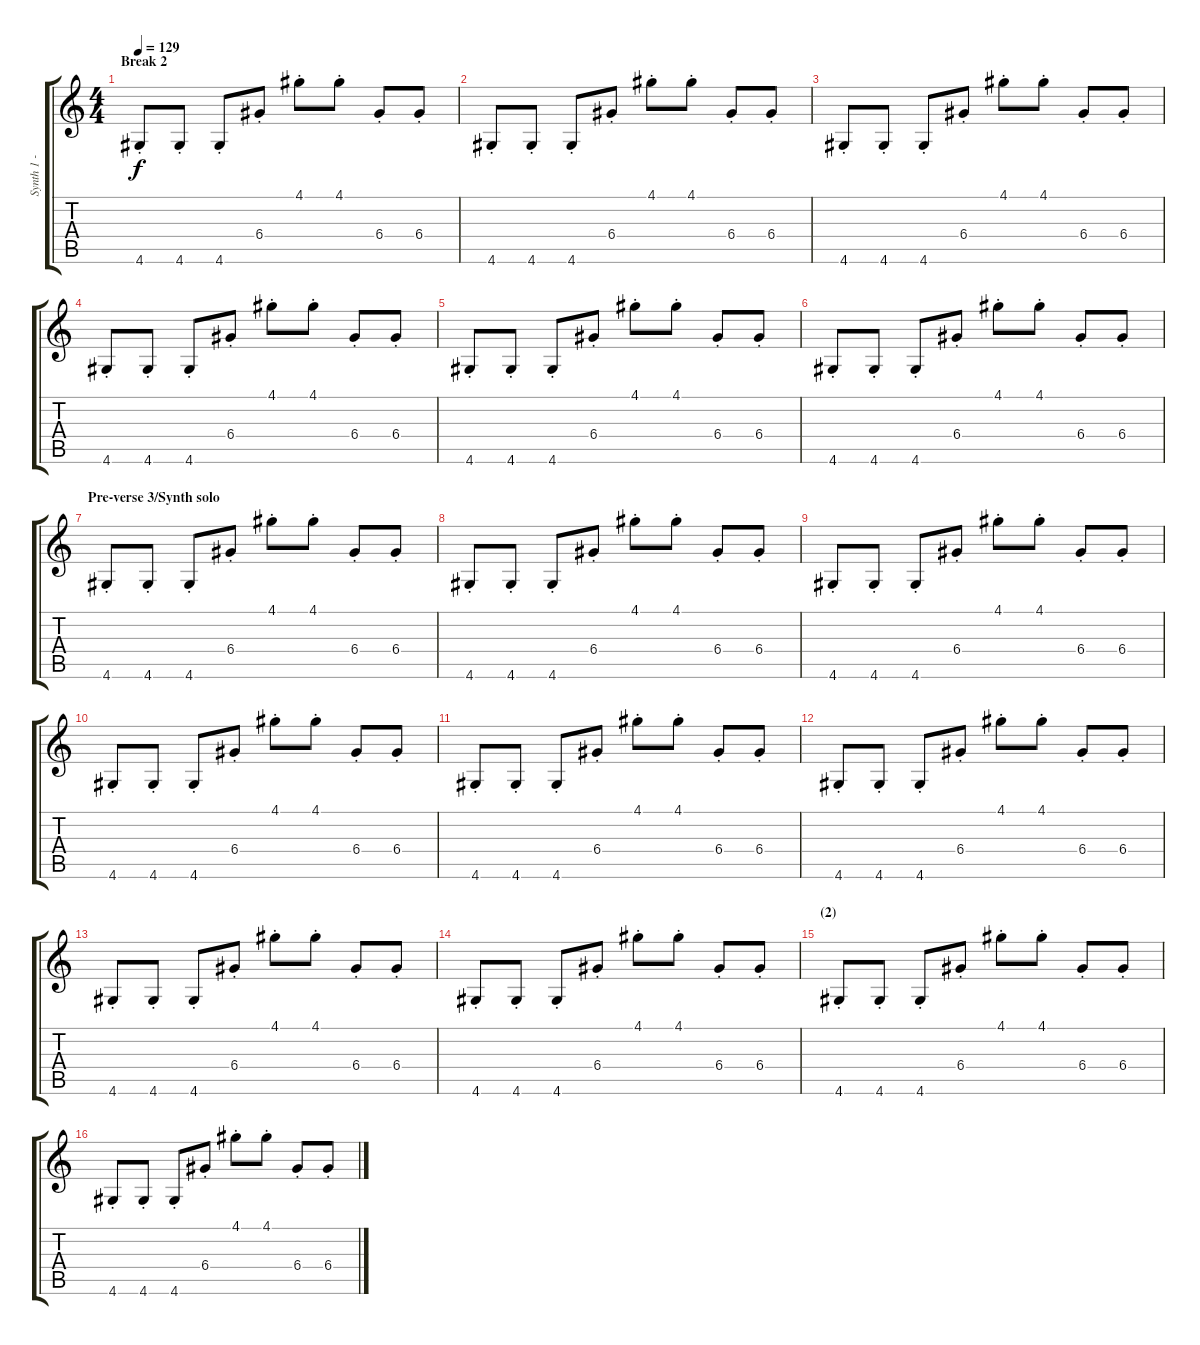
\track ("Synth 1 - G# beep" "Synth 1 - ") {instrument synthbass1}
\staff {score tabs}
\tuning (E4 B3 G3 D3 A2 E2) {hide}
\ts (4 4)
\section ("" "Break 2")
\tempo 129
\clef g2
\ks c
4.6{st}.8{dy f} 4.6{st}.8 4.6{st}.8 6.4{st}.8 4.1{st}.8 4.1{st}.8 6.4{st}.8 6.4{st}.8 |
4.6{st}.8 4.6{st}.8 4.6{st}.8 6.4{st}.8 4.1{st}.8 4.1{st}.8 6.4{st}.8 6.4{st}.8 |
4.6{st}.8 4.6{st}.8 4.6{st}.8 6.4{st}.8 4.1{st}.8 4.1{st}.8 6.4{st}.8 6.4{st}.8 |
4.6{st}.8 4.6{st}.8 4.6{st}.8 6.4{st}.8 4.1{st}.8 4.1{st}.8 6.4{st}.8 6.4{st}.8 |
4.6{st}.8 4.6{st}.8 4.6{st}.8 6.4{st}.8 4.1{st}.8 4.1{st}.8 6.4{st}.8 6.4{st}.8 |
4.6{st}.8 4.6{st}.8 4.6{st}.8 6.4{st}.8 4.1{st}.8 4.1{st}.8 6.4{st}.8 6.4{st}.8 |
\section ("" "Pre-verse 3/Synth solo")
4.6{st}.8 4.6{st}.8 4.6{st}.8 6.4{st}.8 4.1{st}.8 4.1{st}.8 6.4{st}.8 6.4{st}.8 |
4.6{st}.8 4.6{st}.8 4.6{st}.8 6.4{st}.8 4.1{st}.8 4.1{st}.8 6.4{st}.8 6.4{st}.8 |
4.6{st}.8 4.6{st}.8 4.6{st}.8 6.4{st}.8 4.1{st}.8 4.1{st}.8 6.4{st}.8 6.4{st}.8 |
4.6{st}.8 4.6{st}.8 4.6{st}.8 6.4{st}.8 4.1{st}.8 4.1{st}.8 6.4{st}.8 6.4{st}.8 |
4.6{st}.8 4.6{st}.8 4.6{st}.8 6.4{st}.8 4.1{st}.8 4.1{st}.8 6.4{st}.8 6.4{st}.8 |
4.6{st}.8 4.6{st}.8 4.6{st}.8 6.4{st}.8 4.1{st}.8 4.1{st}.8 6.4{st}.8 6.4{st}.8 |
4.6{st}.8 4.6{st}.8 4.6{st}.8 6.4{st}.8 4.1{st}.8 4.1{st}.8 6.4{st}.8 6.4{st}.8 |
4.6{st}.8 4.6{st}.8 4.6{st}.8 6.4{st}.8 4.1{st}.8 4.1{st}.8 6.4{st}.8 6.4{st}.8 |
\section ("" "(2)")
4.6{st}.8 4.6{st}.8 4.6{st}.8 6.4{st}.8 4.1{st}.8 4.1{st}.8 6.4{st}.8 6.4{st}.8 |
4.6{st}.8 4.6{st}.8 4.6{st}.8 6.4{st}.8 4.1{st}.8 4.1{st}.8 6.4{st}.8 6.4{st}.8
